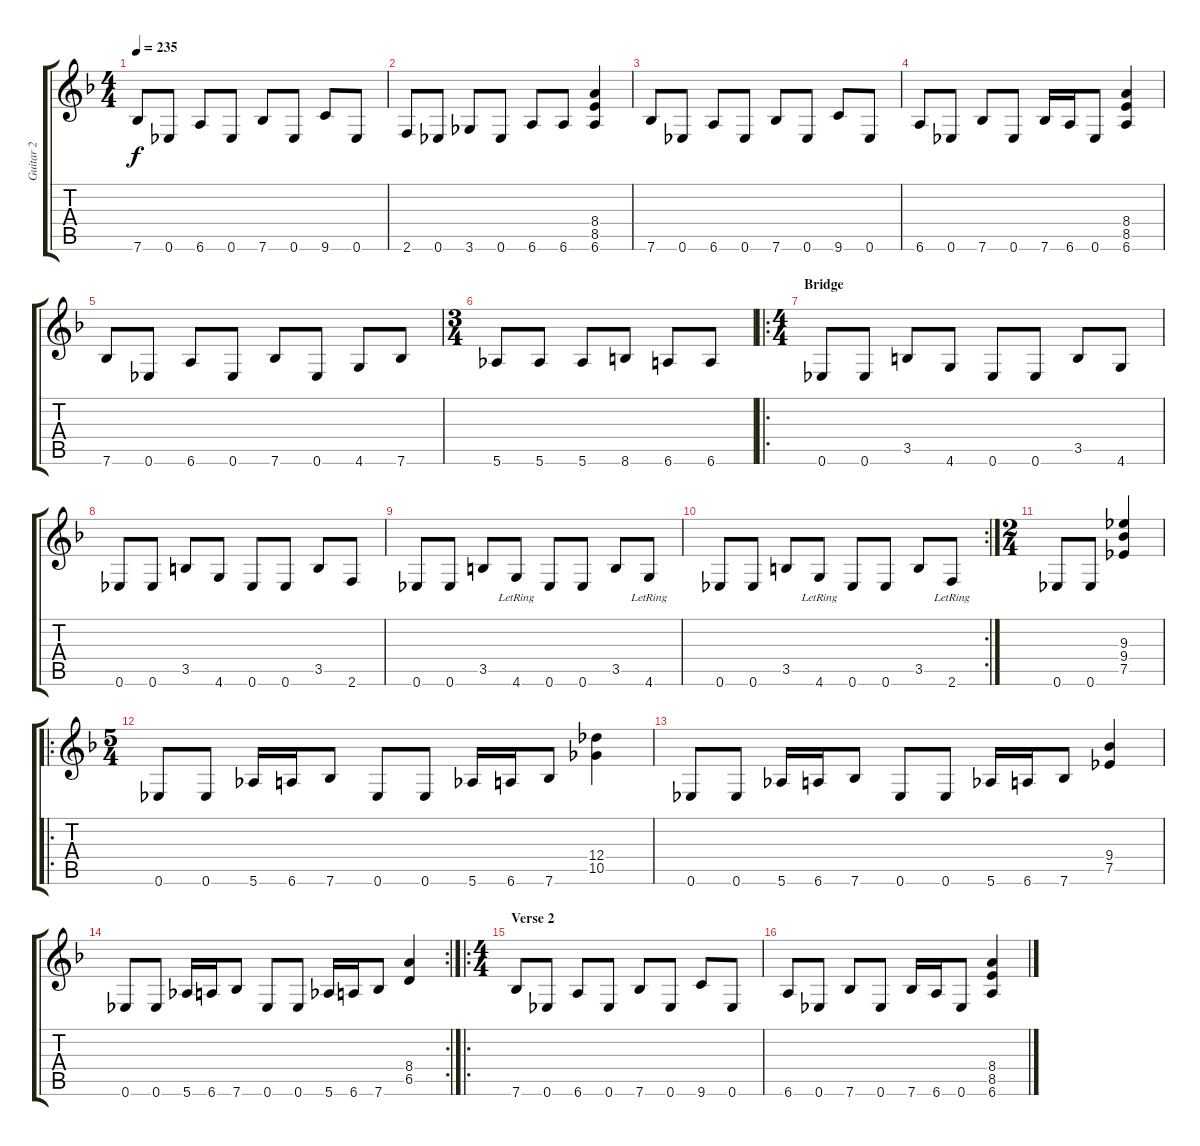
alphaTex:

\track ("Guitar 2" "Guitar 2") {instrument overdrivenguitar}
\staff {score tabs}
\tuning (Eb4 Bb3 Gb3 Db3 Ab2 Eb2) {hide}
\ts (4 4)
\tempo 235
\clef g2
\ks f
7.6.8{dy f} 0.6.8 6.6.8 0.6.8 7.6.8 0.6.8 9.6.8 0.6.8 |
2.6.8 0.6.8 3.6.8 0.6.8 6.6.8 6.6.8 (8.4 8.5 6.6).4 |
7.6.8 0.6.8 6.6.8 0.6.8 7.6.8 0.6.8 9.6.8 0.6.8 |
6.6.8 0.6.8 7.6.8 0.6.8 7.6.16 6.6.16 0.6.8 (8.4 8.5 6.6).4 |
7.6.8 0.6.8 6.6.8 0.6.8 7.6.8 0.6.8 4.6.8 7.6.8 |
\ts (3 4)
5.6.8 5.6.8 5.6.8 8.6.8 6.6.8 6.6.8 |
\ro
\ts (4 4)
\section ("" "Bridge")
0.6.8 0.6.8 3.5.8 4.6.8 0.6.8 0.6.8 3.5.8 4.6.8 |
0.6.8 0.6.8 3.5.8 4.6.8 0.6.8 0.6.8 3.5.8 2.6.8 |
0.6.8 0.6.8 3.5.8 4.6{lr}.8 0.6.8 0.6.8 3.5.8 4.6{lr}.8 |
\rc 2
0.6.8 0.6.8 3.5.8 4.6{lr}.8 0.6.8 0.6.8 3.5.8 2.6{lr}.8 |
\ts (2 4)
0.6.8 0.6.8 (9.3 9.4 7.5).4 |
\ro
\ts (5 4)
0.6.8 0.6.8 5.6.16 6.6.16 7.6.8 0.6.8 0.6.8 5.6.16 6.6.16 7.6.8 (12.4 10.5).4 |
0.6.8 0.6.8 5.6.16 6.6.16 7.6.8 0.6.8 0.6.8 5.6.16 6.6.16 7.6.8 (9.4 7.5).4 |
\rc 2
0.6.8 0.6.8 5.6.16 6.6.16 7.6.8 0.6.8 0.6.8 5.6.16 6.6.16 7.6.8 (8.4 6.5).4 |
\ro
\ts (4 4)
\section ("" "Verse 2")
7.6.8 0.6.8 6.6.8 0.6.8 7.6.8 0.6.8 9.6.8 0.6.8 |
6.6.8 0.6.8 7.6.8 0.6.8 7.6.16 6.6.16 0.6.8 (8.4 8.5 6.6).4
